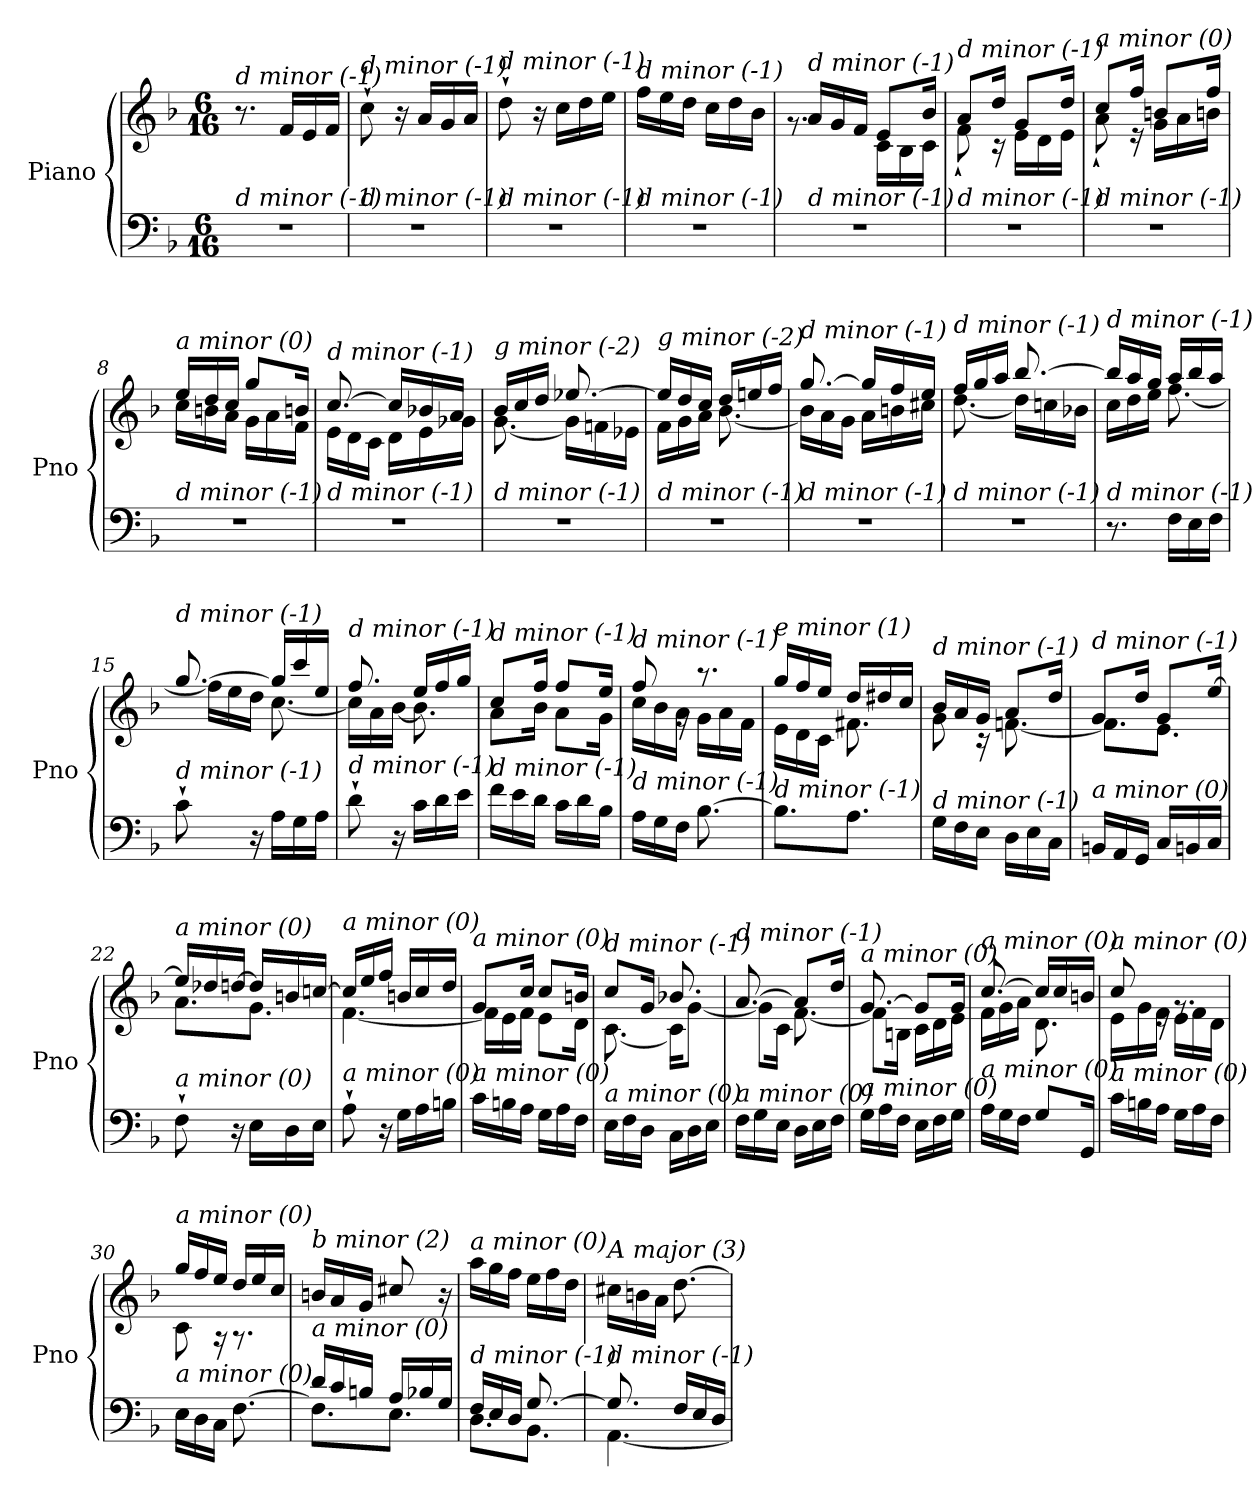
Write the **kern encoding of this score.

**kern	**kern
*part1	*part1
*staff2	*staff1
*I"Piano	*
*I'Pno	*
*clefF4	*clefG2
*k[b-]	*k[b-]
*M6/16	*M6/16
=1	=1
!	!LO:TX:i:t=d minor (-1)
!LO:TX:i:t=d minor (-1)	!
4.r	8.r
.	16f/LL
.	16e/
.	16f/JJ
=2	=2
!	!LO:TX:i:t=d minor (-1)
!LO:TX:i:t=d minor (-1)	!
4.r	8cc`\
.	16r
.	16a/LL
.	16g/
.	16a/JJ
=3	=3
!	!LO:TX:i:t=d minor (-1)
!LO:TX:i:t=d minor (-1)	!
4.r	8dd`\
.	16r
.	16cc\LL
.	16dd\
.	16ee\JJ
=4	=4
!	!LO:TX:i:t=d minor (-1)
!LO:TX:i:t=d minor (-1)	!
4.r	16ff\LL
.	16ee\
.	16dd\JJ
.	16cc\LL
.	16dd\
.	16b-\JJ
=5	=5
*	*^
!	!LO:TX:i:t=d minor (-1)	!
!LO:TX:i:t=d minor (-1)	!	!
4.r	16a/LL	8.rg
.	16g/	.
.	16f/JJ	.
.	8e/L	16c\LL
.	.	16B-\
.	16b-/Jk	16c\JJ
=6	=6	=6
!	!LO:TX:i:t=d minor (-1)	!
!LO:TX:i:t=d minor (-1)	!	!
4.r	8a/L	8f`\
.	16dd/Jk	16r
.	8g/L	16e\LL
.	.	16d\
.	16dd/Jk	16e\JJ
=7	=7	=7
!	!LO:TX:i:t=a minor (0)	!
!LO:TX:i:t=d minor (-1)	!	!
4.r	8cc/L	8a`\
.	16ff/Jk	16r
.	8bn/L	16g\LL
.	.	16a\
.	16ff/Jk	16bn\JJ
!!LO:LB:g=z	!!
=8	=8	=8
!	!LO:TX:i:t=a minor (0)	!
!LO:TX:i:t=d minor (-1)	!	!
4.r	16ee/LL	16cc\LL
.	16dd/	16bn\
.	16cc/JJ	16a\JJ
.	8gg/L	16g\LL
.	.	16a\
.	16bn/Jk	16f\JJ
=9	=9	=9
!	!LO:TX:i:t=d minor (-1)	!
!LO:TX:i:t=d minor (-1)	!	!
4.r	[8.cc/	16e\LL
.	.	16d\
.	.	16c\JJ
.	16cc/LL]	16d\LL
.	16b-X/	16e\
.	16a/JJ	16g-Xi\JJ
=10	=10	=10
!	!LO:TX:i:t=g minor (-2)	!
!LO:TX:i:t=d minor (-1)	!	!
4.r	16b-/LL	[8.g\
.	16cc/	.
.	16dd/JJ	.
.	[8.ee-X/	16g\LL]
.	.	16fn\
.	.	16e-X\JJ
=11	=11	=11
!	!LO:TX:i:t=g minor (-2)	!
!LO:TX:i:t=d minor (-1)	!	!
4.r	16ee-/LL]	16f\LL
.	16dd/	16g\
.	16cc/JJ	16a\JJ
.	16dd/LL	[8.b-\
.	16een/	.
.	16ff/JJ	.
=12	=12	=12
!	!LO:TX:i:t=d minor (-1)	!
!LO:TX:i:t=d minor (-1)	!	!
4.r	[8.gg/	16b-\LL]
.	.	16a\
.	.	16g\JJ
.	16gg/LL]	16a\LL
.	16ff/	16bn\
.	16ee/JJ	16cc#X\JJ
=13	=13	=13
!	!LO:TX:i:t=d minor (-1)	!
!LO:TX:i:t=d minor (-1)	!	!
4.r	16ff/LL	[8.dd\
.	16gg/	.
.	16aa/JJ	.
.	[8.bb-/	16dd\LL]
.	.	16ccn\
.	.	16b-X\JJ
!!LO:LB:g=z	!!
=14	=14	=14
!	!LO:TX:i:t=d minor (-1)	!
!LO:TX:i:t=d minor (-1)	!	!
8.r	16bb-/LL]	16cc\LL
.	16aa/	16dd\
.	16gg/JJ	16ee\JJ
16F\LL	16aa/LL	[8.ff\
16E\	16bb-/	.
16F\JJ	16aa/JJ	.
=15	=15	=15
!	!LO:TX:i:t=d minor (-1)	!
!LO:TX:i:t=d minor (-1)	!	!
8c`\	[8.gg/	16ff\LL]
.	.	16ee\
16r	.	16dd\JJ
16A\LL	16gg/LL]	[8.cc\
16G\	16ccc/	.
16A\JJ	16ee/JJ	.
=16	=16	=16
!	!LO:TX:i:t=d minor (-1)	!
!LO:TX:i:t=d minor (-1)	!	!
8d`\	8.ff/	16cc\LL]
.	.	16a\
16r	.	[16b-\JJ
16c\LL	16ee/LL	8.b-\]
16d\	16ff/	.
16e\JJ	16gg/JJ	.
=17	=17	=17
!	!LO:TX:i:t=d minor (-1)	!
!LO:TX:i:t=d minor (-1)	!	!
16f\LL	8cc/L	8a\L
16e\	.	.
16d\JJ	16ff/Jk	16b-\Jk
16c\LL	8ff/L	8a\L
16d\	.	.
16B-\JJ	16ee/Jk	16g\Jk
=18	=18	=18
!	!LO:TX:i:t=d minor (-1)	!
!LO:TX:i:t=d minor (-1)	!	!
16A\LL	8ff/	16cc\LL
16G\	.	16b-\
16F\JJ	16rg	16a\JJ
[8.B-\	8.r	16g\LL
.	.	16a\
.	.	16f\JJ
=19	=19	=19
!	!LO:TX:i:t=e minor (1)	!
!LO:TX:i:t=d minor (-1)	!	!
8.B-\L]	16gg/LL	16e\LL
.	16ff/	16d\
.	16ee/JJ	16c\JJ
8.A\J	16dd/LL	8.f#X\
.	16dd#Xi/	.
.	16cc/JJ	.
!!LO:LB:g=z	!!
=20	=20	=20
!	!LO:TX:i:t=d minor (-1)	!
!LO:TX:i:t=d minor (-1)	!	!
16G\LL	16b-/LL	8g\
16F\	16a/	.
16E\JJ	16g/JJ	16r
16D\LL	8a/L	[8.fn\
16E\	.	.
16C\JJ	16dd/Jk	.
=21	=21	=21
!	!LO:TX:i:t=d minor (-1)	!
!LO:TX:i:t=a minor (0)	!	!
16BBn/LL	8g/L	8.f\L]
16AA/	.	.
16GG/JJ	16dd/Jk	.
16C/LL	8g/L	8.e\J
16BBn/	.	.
16C/JJ	[16ee/Jk	.
=22	=22	=22
!	!LO:TX:i:t=a minor (0)	!
!LO:TX:i:t=a minor (0)	!	!
8F`\	16ee/LL]	8.a\L
.	16dd-Xi/	.
16r	[16dd/JJ	.
16E\LL	16dd/LL]	8.g\J
16D\	16bn/	.
16E\JJ	[16ccn/JJ	.
=23	=23	=23
!	!LO:TX:i:t=a minor (0)	!
!LO:TX:i:t=a minor (0)	!	!
8A`\	16cc/LL]	[4.f\
.	16ee/	.
16r	16ff/JJ	.
16G\LL	16bn/LL	.
16A\	16cc/	.
16Bn\JJ	16dd/JJ	.
=24	=24	=24
!	!LO:TX:i:t=a minor (0)	!
!LO:TX:i:t=a minor (0)	!	!
16c\LL	8g/L	16f\LL]
16Bn\	.	16e\
16A\JJ	16cc/Jk	16f\JJ
16G\LL	8cc/L	8e\L
16A\	.	.
16F\JJ	16bn/Jk	16d\Jk
=25	=25	=25
!	!LO:TX:i:t=d minor (-1)	!
!LO:TX:i:t=a minor (0)	!	!
16E\LL	8cc/L	[8.c\
16F\	.	.
16D\JJ	16g/Jk	.
16C\LL	8.b-X/	16c\KL]
16D\	.	[8g\J
16E\JJ	.	.
!!LO:LB:g=z	!!
=26	=26	=26
!	!LO:TX:i:t=d minor (-1)	!
!LO:TX:i:t=a minor (0)	!	!
16F\LL	[8.a/	8g\L]
16G\	.	.
16E\JJ	.	16c\Jk
16D\LL	8a/L]	[8.f\
16E\	.	.
16F\JJ	16dd/Jk	.
=27	=27	=27
!	!LO:TX:i:t=a minor (0)	!
!LO:TX:i:t=a minor (0)	!	!
16G\LL	[8.g/	8f\L]
16A\	.	.
16F\JJ	.	16Bn\Jk
16E\LL	8g/L]	16c\LL
16F\	.	16d\
16G\JJ	16g/Jk	16e\JJ
=28	=28	=28
!	!LO:TX:i:t=a minor (0)	!
!LO:TX:i:t=a minor (0)	!	!
16A\LL	[8.cc/	16f\LL
16G\	.	16g\
16F\JJ	.	16a\JJ
8G\L	16cc/LL]	8.d\
.	16cc/	.
16GG/Jk	16bn/JJ	.
=29	=29	=29
!	!LO:TX:i:t=a minor (0)	!
!LO:TX:i:t=a minor (0)	!	!
16c\LL	8cc/	16e\LL
16Bn\	.	16g\
16A\JJ	16re	16f\JJ
16G\LL	8.rg	16e\LL
16A\	.	16f\
16F\JJ	.	16d\JJ
=30	=30	=30
!	!LO:TX:i:t=a minor (0)	!
!LO:TX:i:t=a minor (0)	!	!
16E\LL	16gg/LL	8c\
16D\	16ff/	.
16C\JJ	16ee/JJ	16r
[8.F\	16dd/LL	8.r
.	16ee/	.
.	16cc/JJ	.
*	*v	*v
=31	=31
*^	*
!	!	!LO:TX:i:t=b minor (2)
!LO:TX:i:t=a minor (0)	!	!
16d/LL	8.F\L]	16bn/LL
16c/	.	16a/
16Bn/JJ	.	16g/JJ
16A/LL	8.E\J	8cc#X/
16B-X/	.	.
16G/JJ	.	16r
!!LO:PB:g=z
=32	=32	=32
!	!	!LO:TX:i:t=a minor (0)
!LO:TX:i:t=d minor (-1)	!	!
16F/LL	8.D\L	16aa\LL
16E/	.	16gg\
16D/JJ	.	16ff\JJ
[8.G/	8.BB-\J	16ee\LL
.	.	16ff\
.	.	16dd\JJ
=33	=33	=33
!	!	!LO:TX:i:t=A major (3)
!LO:TX:i:t=d minor (-1)	!	!
8.G/]	[4.AA\	16cc#X\LL
.	.	16bn\
.	.	16a\JJ
16F/LL	.	[8.dd\
16E/	.	.
16D/JJ	.	.
*v	*v	*
=	=
*-	*-
